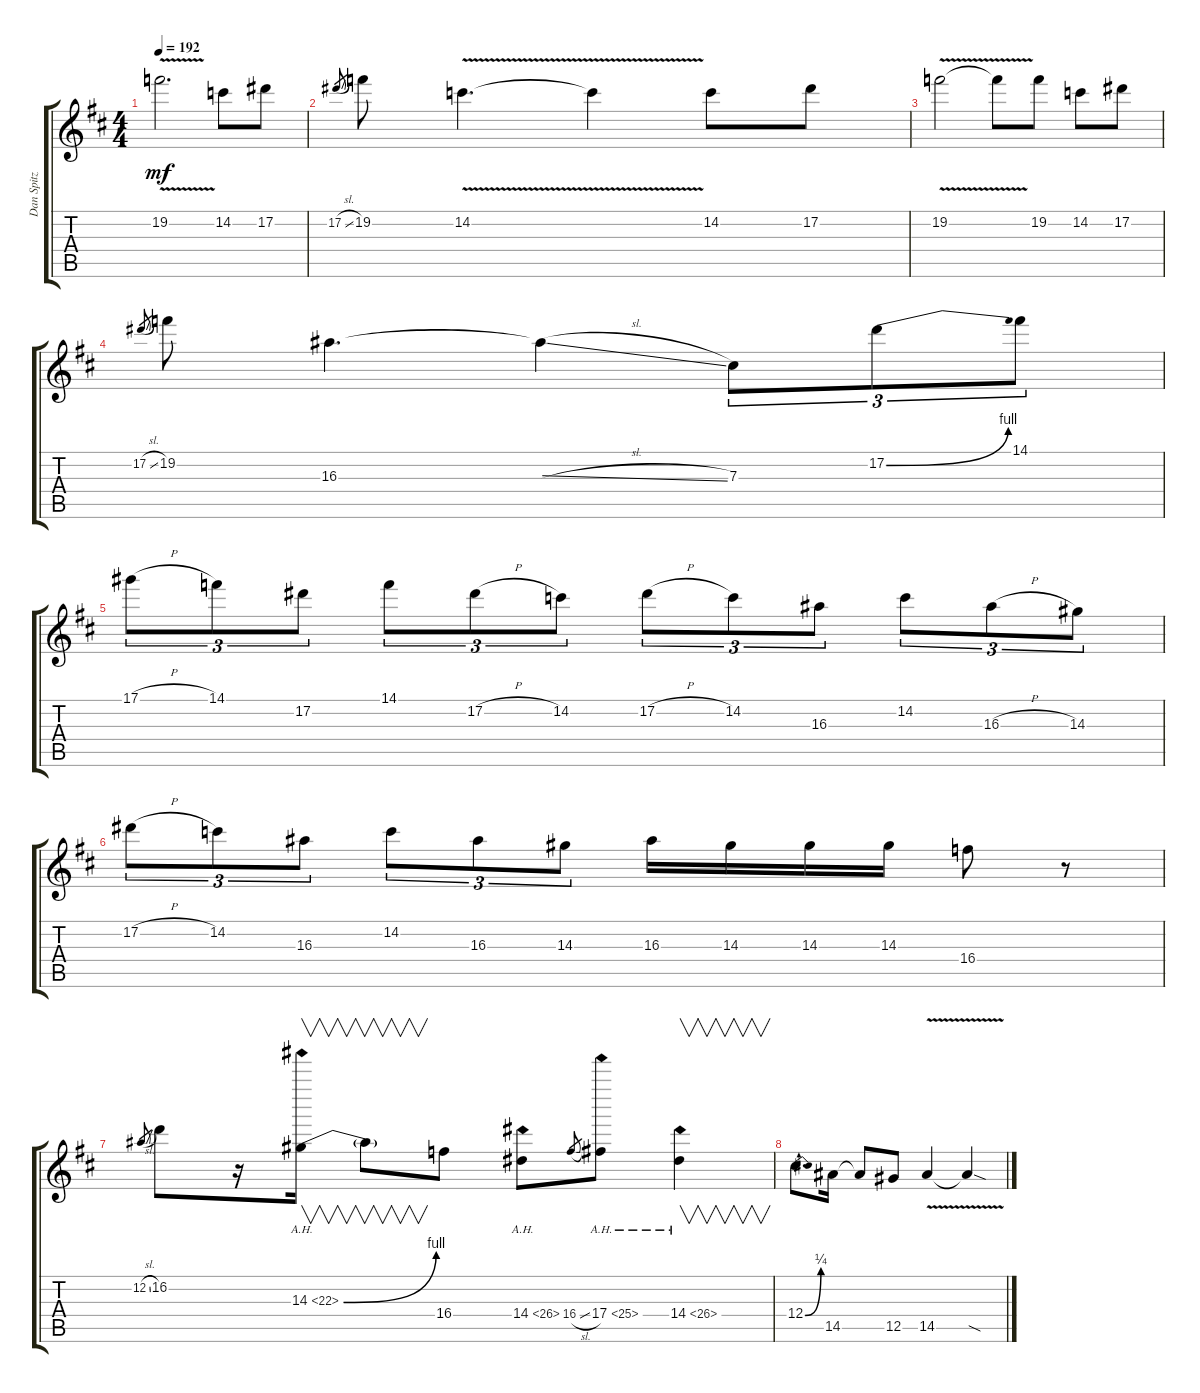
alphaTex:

\track ("Dan Spitz Lead" "Dan Spitz ") {instrument distortionguitar}
\staff {score tabs}
\tuning (Eb4 Bb3 Gb3 Db3 Ab2 Eb2) {hide}
\ts (4 4)
\tempo 192
\clef g2
\ks d
19.2{v}.2{d dy mf} 14.2.8 17.2.8 |
17.2{sl}.8{gr} 19.2.8 14.2{v}.4{d} 14.2{v t}.4 14.2.8 17.2.8 |
19.2{v}.2 19.2{v t}.8 19.2.8 14.2.8 17.2.8 |
17.2{sl}.8{gr} 19.2.8 16.3.4{d} 16.3{sl t}.4 7.3.8{tu (3 2)} 17.2{be (bend 0 0 60 4)}.8{tu (3 2)} 14.1.8{tu (3 2)} |
17.1{h}.8{tu (3 2)} 14.1.8{tu (3 2)} 17.2.8{tu (3 2)} 14.1.8{tu (3 2)} 17.2{h}.8{tu (3 2)} 14.2.8{tu (3 2)} 17.2{h}.8{tu (3 2)} 14.2.8{tu (3 2)} 16.3.8{tu (3 2)} 14.2.8{tu (3 2)} 16.3{h}.8{tu (3 2)} 14.3.8{tu (3 2)} |
17.2{h}.8{tu (3 2)} 14.2.8{tu (3 2)} 16.3.8{tu (3 2)} 14.2.8{tu (3 2)} 16.3.8{tu (3 2)} 14.3.8{tu (3 2)} 16.3.16 14.3.16 14.3.16 14.3.16 16.4.8 r.8 |
12.2{sl}.8{gr} 16.2.8 r.16 14.3{be (bend 0 0 60 4) ah 8}.16{v} 14.3{t}.8{v} 16.4.8 14.4{ah 12}.8 16.4{sl}.8{gr} 17.4{ah 8}.8 14.4{ah 12}.4{v} |
12.4{be (bend 0 0 60 1)}.8{d} 14.5.16 14.5{t}.8 12.5.8 14.5{v}.4 14.5{sod t}.4
